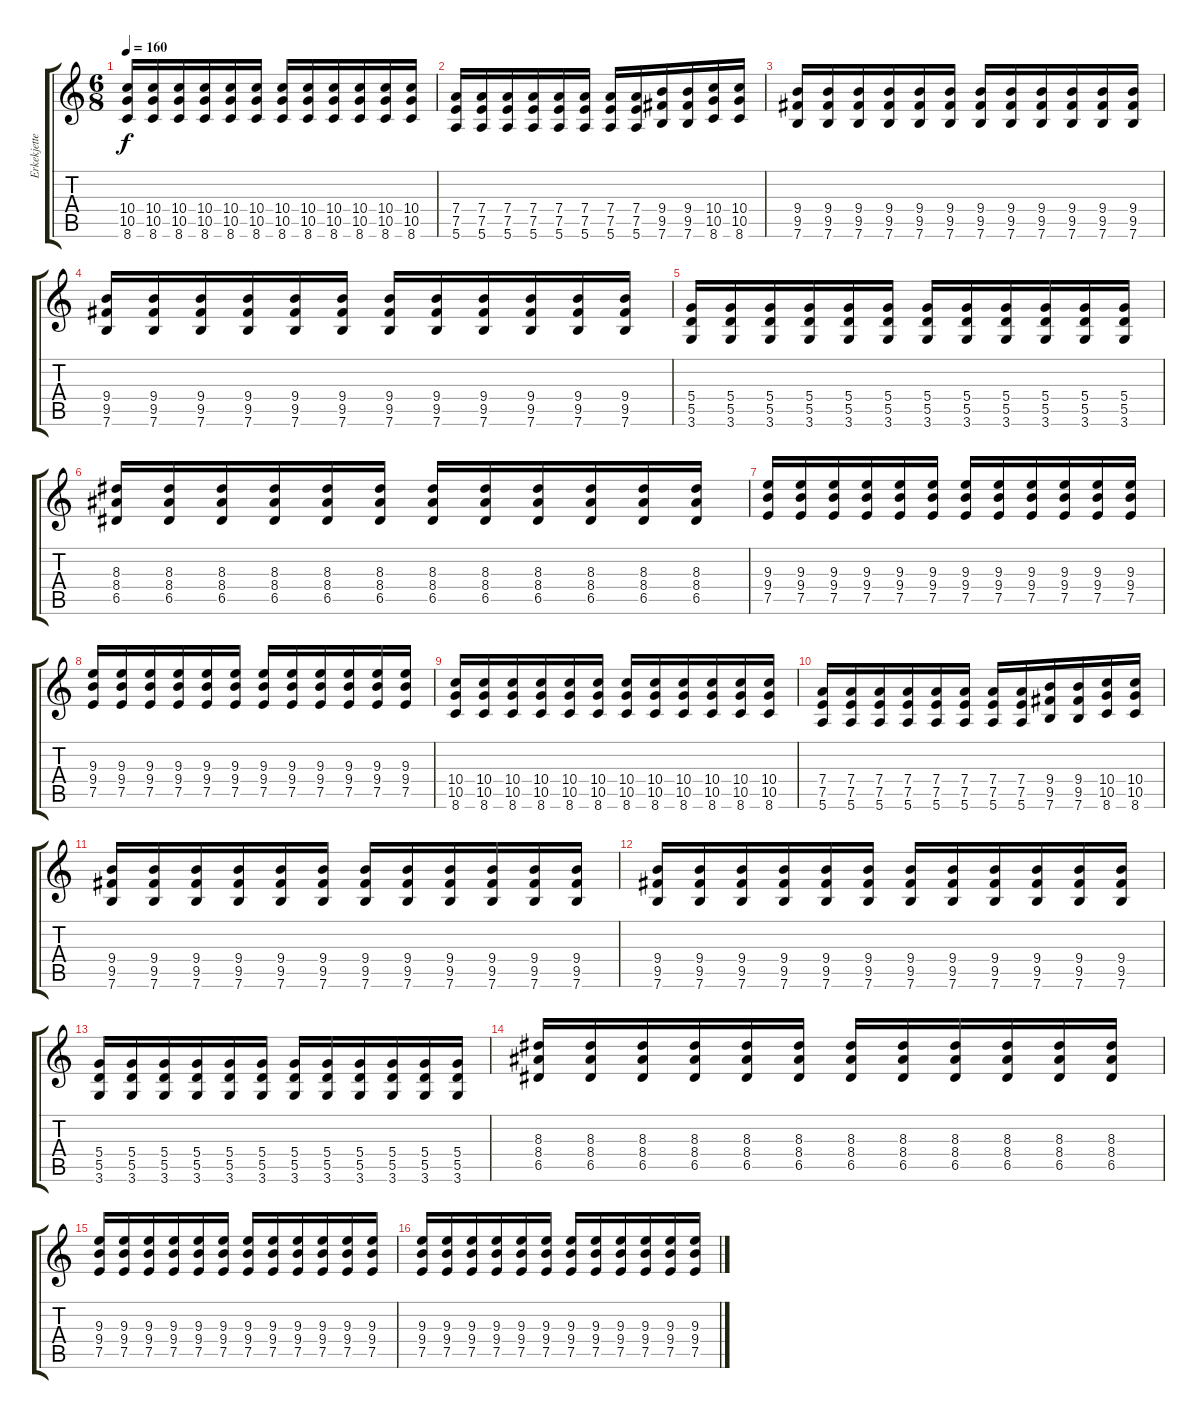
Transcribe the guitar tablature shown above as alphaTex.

\track ("Erkekjetter Silenoz" "Erkekjette") {instrument distortionguitar}
\staff {score tabs}
\tuning (E4 B3 G3 D3 A2 E2) {hide}
\ts (6 8)
\tempo 160
\clef g2
\ks c
(10.4 10.5 8.6).16{dy f} (10.4 10.5 8.6).16 (10.4 10.5 8.6).16 (10.4 10.5 8.6).16 (10.4 10.5 8.6).16 (10.4 10.5 8.6).16 (10.4 10.5 8.6).16 (10.4 10.5 8.6).16 (10.4 10.5 8.6).16 (10.4 10.5 8.6).16 (10.4 10.5 8.6).16 (10.4 10.5 8.6).16 |
(7.4 7.5 5.6).16 (7.4 7.5 5.6).16 (7.4 7.5 5.6).16 (7.4 7.5 5.6).16 (7.4 7.5 5.6).16 (7.4 7.5 5.6).16 (7.4 7.5 5.6).16 (7.4 7.5 5.6).16 (9.4 9.5 7.6).16 (9.4 9.5 7.6).16 (10.4 10.5 8.6).16 (10.4 10.5 8.6).16 |
(9.4 9.5 7.6).16 (9.4 9.5 7.6).16 (9.4 9.5 7.6).16 (9.4 9.5 7.6).16 (9.4 9.5 7.6).16 (9.4 9.5 7.6).16 (9.4 9.5 7.6).16 (9.4 9.5 7.6).16 (9.4 9.5 7.6).16 (9.4 9.5 7.6).16 (9.4 9.5 7.6).16 (9.4 9.5 7.6).16 |
(9.4 9.5 7.6).16 (9.4 9.5 7.6).16 (9.4 9.5 7.6).16 (9.4 9.5 7.6).16 (9.4 9.5 7.6).16 (9.4 9.5 7.6).16 (9.4 9.5 7.6).16 (9.4 9.5 7.6).16 (9.4 9.5 7.6).16 (9.4 9.5 7.6).16 (9.4 9.5 7.6).16 (9.4 9.5 7.6).16 |
(5.4 5.5 3.6).16 (5.4 5.5 3.6).16 (5.4 5.5 3.6).16 (5.4 5.5 3.6).16 (5.4 5.5 3.6).16 (5.4 5.5 3.6).16 (5.4 5.5 3.6).16 (5.4 5.5 3.6).16 (5.4 5.5 3.6).16 (5.4 5.5 3.6).16 (5.4 5.5 3.6).16 (5.4 5.5 3.6).16 |
(8.3 8.4 6.5).16 (8.3 8.4 6.5).16 (8.3 8.4 6.5).16 (8.3 8.4 6.5).16 (8.3 8.4 6.5).16 (8.3 8.4 6.5).16 (8.3 8.4 6.5).16 (8.3 8.4 6.5).16 (8.3 8.4 6.5).16 (8.3 8.4 6.5).16 (8.3 8.4 6.5).16 (8.3 8.4 6.5).16 |
(9.3 9.4 7.5).16 (9.3 9.4 7.5).16 (9.3 9.4 7.5).16 (9.3 9.4 7.5).16 (9.3 9.4 7.5).16 (9.3 9.4 7.5).16 (9.3 9.4 7.5).16 (9.3 9.4 7.5).16 (9.3 9.4 7.5).16 (9.3 9.4 7.5).16 (9.3 9.4 7.5).16 (9.3 9.4 7.5).16 |
(9.3 9.4 7.5).16 (9.3 9.4 7.5).16 (9.3 9.4 7.5).16 (9.3 9.4 7.5).16 (9.3 9.4 7.5).16 (9.3 9.4 7.5).16 (9.3 9.4 7.5).16 (9.3 9.4 7.5).16 (9.3 9.4 7.5).16 (9.3 9.4 7.5).16 (9.3 9.4 7.5).16 (9.3 9.4 7.5).16 |
(10.4 10.5 8.6).16 (10.4 10.5 8.6).16 (10.4 10.5 8.6).16 (10.4 10.5 8.6).16 (10.4 10.5 8.6).16 (10.4 10.5 8.6).16 (10.4 10.5 8.6).16 (10.4 10.5 8.6).16 (10.4 10.5 8.6).16 (10.4 10.5 8.6).16 (10.4 10.5 8.6).16 (10.4 10.5 8.6).16 |
(7.4 7.5 5.6).16 (7.4 7.5 5.6).16 (7.4 7.5 5.6).16 (7.4 7.5 5.6).16 (7.4 7.5 5.6).16 (7.4 7.5 5.6).16 (7.4 7.5 5.6).16 (7.4 7.5 5.6).16 (9.4 9.5 7.6).16 (9.4 9.5 7.6).16 (10.4 10.5 8.6).16 (10.4 10.5 8.6).16 |
(9.4 9.5 7.6).16 (9.4 9.5 7.6).16 (9.4 9.5 7.6).16 (9.4 9.5 7.6).16 (9.4 9.5 7.6).16 (9.4 9.5 7.6).16 (9.4 9.5 7.6).16 (9.4 9.5 7.6).16 (9.4 9.5 7.6).16 (9.4 9.5 7.6).16 (9.4 9.5 7.6).16 (9.4 9.5 7.6).16 |
(9.4 9.5 7.6).16 (9.4 9.5 7.6).16 (9.4 9.5 7.6).16 (9.4 9.5 7.6).16 (9.4 9.5 7.6).16 (9.4 9.5 7.6).16 (9.4 9.5 7.6).16 (9.4 9.5 7.6).16 (9.4 9.5 7.6).16 (9.4 9.5 7.6).16 (9.4 9.5 7.6).16 (9.4 9.5 7.6).16 |
(5.4 5.5 3.6).16 (5.4 5.5 3.6).16 (5.4 5.5 3.6).16 (5.4 5.5 3.6).16 (5.4 5.5 3.6).16 (5.4 5.5 3.6).16 (5.4 5.5 3.6).16 (5.4 5.5 3.6).16 (5.4 5.5 3.6).16 (5.4 5.5 3.6).16 (5.4 5.5 3.6).16 (5.4 5.5 3.6).16 |
(8.3 8.4 6.5).16 (8.3 8.4 6.5).16 (8.3 8.4 6.5).16 (8.3 8.4 6.5).16 (8.3 8.4 6.5).16 (8.3 8.4 6.5).16 (8.3 8.4 6.5).16 (8.3 8.4 6.5).16 (8.3 8.4 6.5).16 (8.3 8.4 6.5).16 (8.3 8.4 6.5).16 (8.3 8.4 6.5).16 |
(9.3 9.4 7.5).16 (9.3 9.4 7.5).16 (9.3 9.4 7.5).16 (9.3 9.4 7.5).16 (9.3 9.4 7.5).16 (9.3 9.4 7.5).16 (9.3 9.4 7.5).16 (9.3 9.4 7.5).16 (9.3 9.4 7.5).16 (9.3 9.4 7.5).16 (9.3 9.4 7.5).16 (9.3 9.4 7.5).16 |
(9.3 9.4 7.5).16 (9.3 9.4 7.5).16 (9.3 9.4 7.5).16 (9.3 9.4 7.5).16 (9.3 9.4 7.5).16 (9.3 9.4 7.5).16 (9.3 9.4 7.5).16 (9.3 9.4 7.5).16 (9.3 9.4 7.5).16 (9.3 9.4 7.5).16 (9.3 9.4 7.5).16 (9.3 9.4 7.5).16
